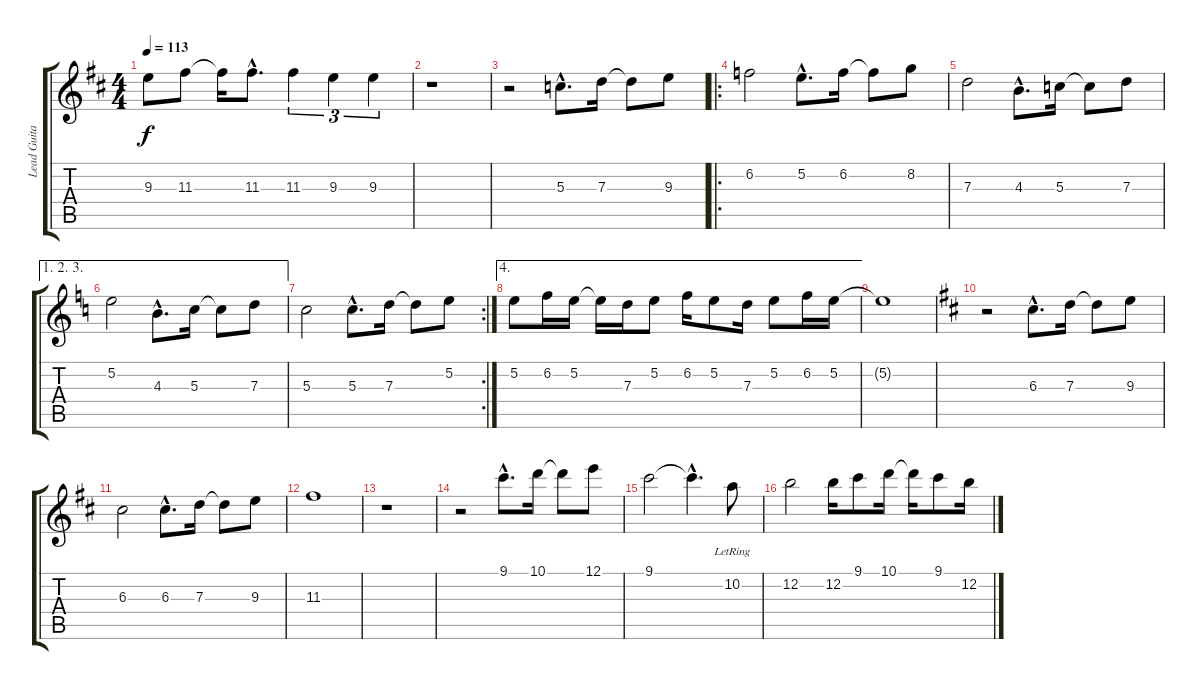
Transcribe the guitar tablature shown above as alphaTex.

\track ("Lead Guitar- Ottmar Liebert" "Lead Guita") {instrument acousticguitarnylon}
\staff {score tabs}
\tuning (E4 B3 G3 D3 A2 E2) {hide}
\ts (4 4)
\tempo 113
\clef g2
\ks d
9.3.8{dy f} 11.3.8 11.3{t}.16 11.3{hac}.8{d} 11.3.4{tu (3 2)} 9.3.4{tu (3 2)} 9.3.4{tu (3 2)} |
r.1 |
r.2 5.3{hac}.8{d} 7.3.16 7.3{t}.8 9.3.8 |
\ro
6.2.2 5.2{hac}.8{d} 6.2.16 6.2{t}.8 8.2.8 |
7.3.2 4.3{hac}.8{d} 5.3.16 5.3{t}.8 7.3.8 |
\ae (1 2 3)
\ks c
5.2.2 4.3{hac}.8{d} 5.3.16 5.3{t}.8 7.3.8 |
\rc 2
5.3.2 5.3{hac}.8{d} 7.3.16 7.3{t}.8 5.2.8 |
\ae 4
5.2.8 6.2.16 5.2.16 5.2{t}.16 7.3.16 5.2.8 6.2.16 5.2.8 7.3.16 5.2.8 6.2.16 5.2.16 |
5.2{t}.1 |
\ks d
r.2 6.3{hac}.8{d} 7.3.16 7.3{t}.8 9.3.8 |
6.3.2 6.3{hac}.8{d} 7.3.16 7.3{t}.8 9.3.8 |
11.3.1 |
r.1 |
r.2 9.1{hac}.8{d} 10.1.16 10.1{t}.8 12.1.8 |
9.1.2 9.1{hac t}.4{d} 10.2{lr}.8 |
12.2.2 12.2.16 9.1.8 10.1.16 10.1{t}.16 9.1.8 12.2.16
